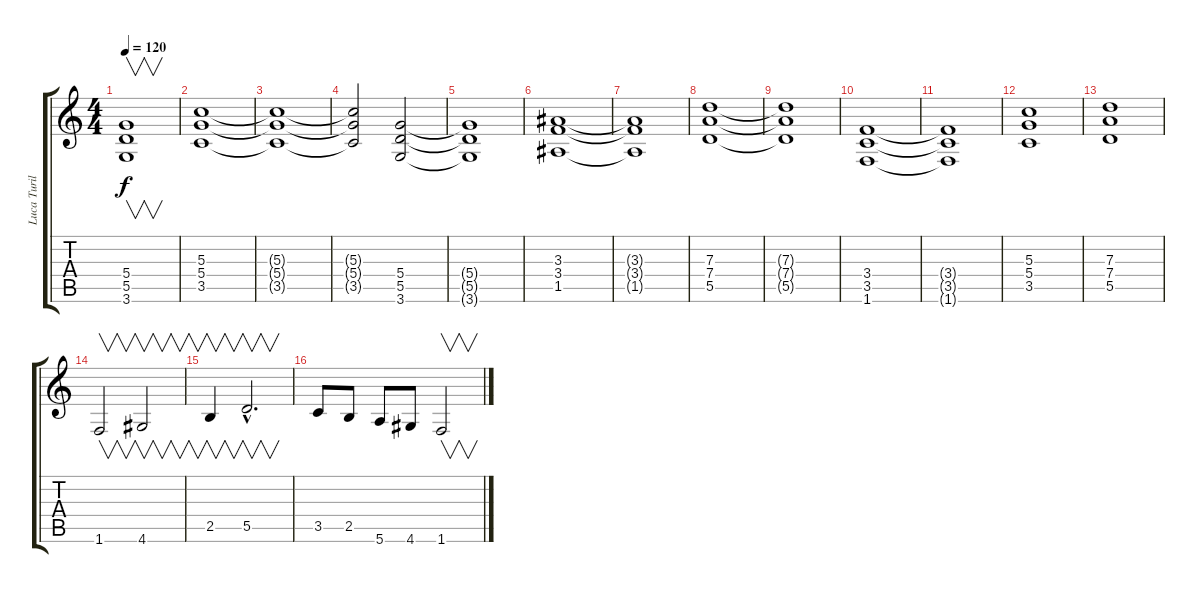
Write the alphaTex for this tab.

\track ("Luca Turilli" "Luca Turil") {instrument overdrivenguitar}
\staff {score tabs}
\tuning (E4 B3 G3 D3 A2 E2) {hide}
\ts (4 4)
\tempo 120
\clef g2
\ks c
(5.4 5.5 3.6).1{v dy f} |
(5.3 5.4 3.5).1 |
(5.3{t} 5.4{t} 3.5{t}).1 |
(5.3{t} 5.4{t} 3.5{t}).2 (5.4 5.5 3.6).2 |
(5.4{t} 5.5{t} 3.6{t}).1 |
(3.3 3.4 1.5).1 |
(3.3{t} 3.4{t} 1.5{t}).1 |
(7.3 7.4 5.5).1 |
(7.3{t} 7.4{t} 5.5{t}).1 |
(3.4 3.5 1.6).1 |
(3.4{t} 3.5{t} 1.6{t}).1 |
(5.3 5.4 3.5).1 |
(7.3 7.4 5.5).1 |
1.6.2{v} 4.6.2{v} |
2.5.4{v} 5.5{hac}.2{v d} |
3.5.8 2.5.8 5.6.8 4.6.8 1.6.2{v}
